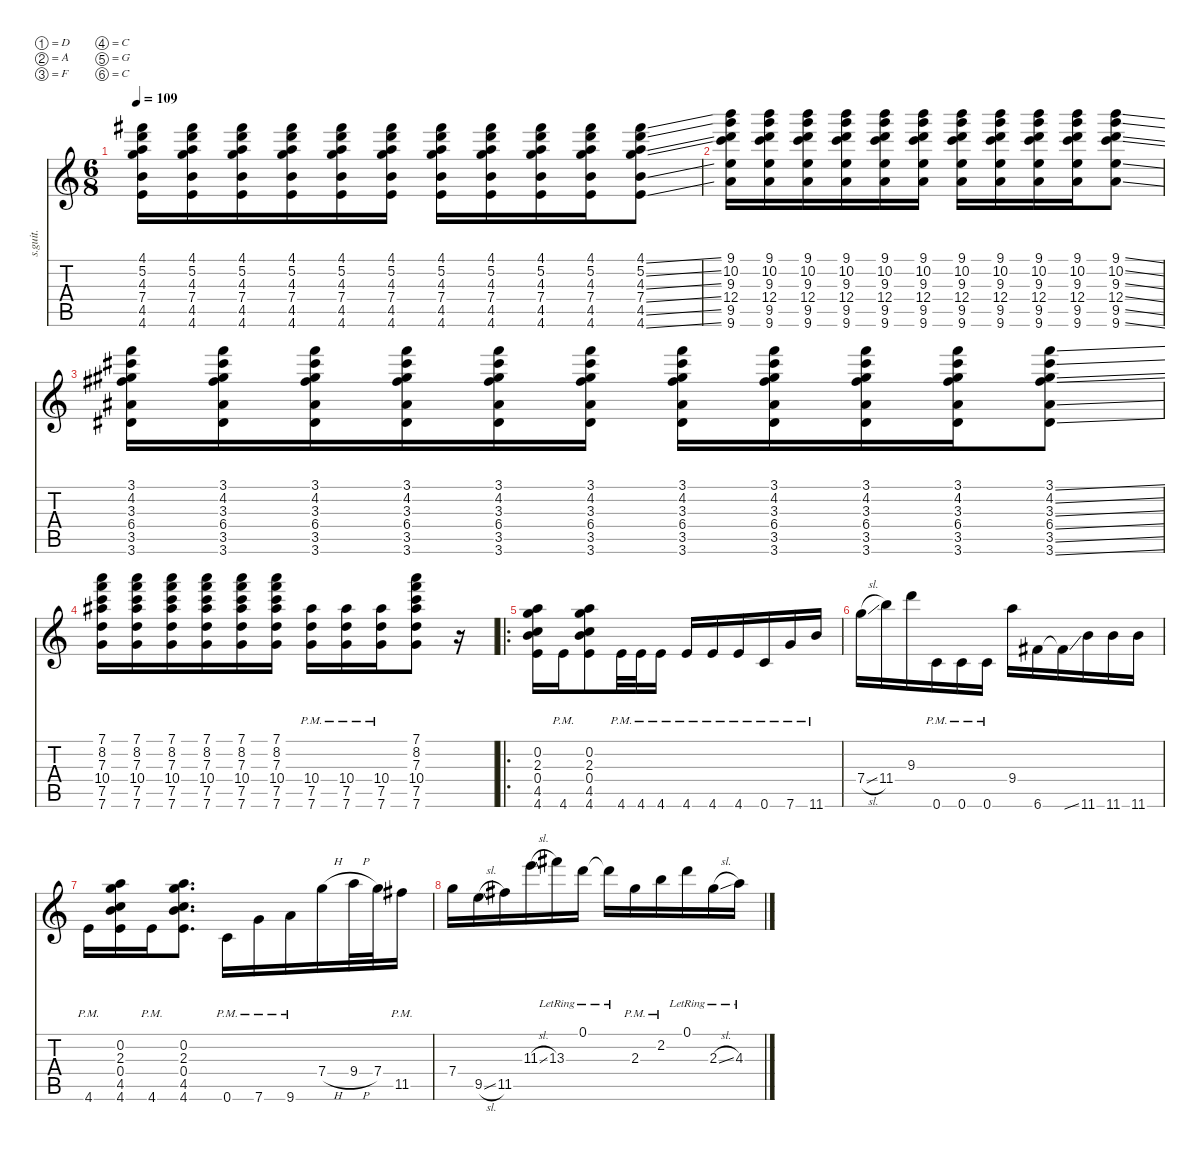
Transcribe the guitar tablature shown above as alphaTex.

\defaultSystemsLayout 4
\hideDynamics
\bracketExtendMode nobrackets
\track ("Octaver effect gt1" "s.guit.") {instrument distortionguitar}
\staff {score tabs}
\tuning (D5 A4 F4 C4 G3 C3)
\ts (6 8)
\tempo 109
\clef g2
\ks c
(4.1{acc #} 5.2 4.3 7.4 4.5 4.6).16{lyrics (0 "") lyrics (1 "") lyrics (2 "") lyrics (3 "") lyrics (4 "") dy mf} (4.1{acc #} 5.2 4.3 7.4 4.5 4.6).16{lyrics (0 "") lyrics (1 "") lyrics (2 "") lyrics (3 "") lyrics (4 "")} (4.1{acc #} 5.2 4.3 7.4 4.5 4.6).16{lyrics (0 "") lyrics (1 "") lyrics (2 "") lyrics (3 "") lyrics (4 "")} (4.1{acc #} 5.2 4.3 7.4 4.5 4.6).16{lyrics (0 "") lyrics (1 "") lyrics (2 "") lyrics (3 "") lyrics (4 "")} (4.1{acc #} 5.2 4.3 7.4 4.5 4.6).16{lyrics (0 "") lyrics (1 "") lyrics (2 "") lyrics (3 "") lyrics (4 "")} (4.1{acc #} 5.2 4.3 7.4 4.5 4.6).16{lyrics (0 "") lyrics (1 "") lyrics (2 "") lyrics (3 "") lyrics (4 "")} (4.1{acc #} 5.2 4.3 7.4 4.5 4.6).16{lyrics (0 "") lyrics (1 "") lyrics (2 "") lyrics (3 "") lyrics (4 "")} (4.1{acc #} 5.2 4.3 7.4 4.5 4.6).16{lyrics (0 "") lyrics (1 "") lyrics (2 "") lyrics (3 "") lyrics (4 "")} (4.1{acc #} 5.2 4.3 7.4 4.5 4.6).16{lyrics (0 "") lyrics (1 "") lyrics (2 "") lyrics (3 "") lyrics (4 "")} (4.1{acc #} 5.2 4.3 7.4 4.5 4.6).16{lyrics (0 "") lyrics (1 "") lyrics (2 "") lyrics (3 "") lyrics (4 "")} (4.1{ss acc #} 5.2{ss} 4.3{ss} 7.4{ss} 4.5{ss} 4.6{ss}).8{lyrics (0 "") lyrics (1 "") lyrics (2 "") lyrics (3 "") lyrics (4 "")} |
(9.1 10.2 9.3 12.4 9.5 9.6).16{lyrics (0 "") lyrics (1 "") lyrics (2 "") lyrics (3 "") lyrics (4 "")} (9.1 10.2 9.3 12.4 9.5 9.6).16{lyrics (0 "") lyrics (1 "") lyrics (2 "") lyrics (3 "") lyrics (4 "")} (9.1 10.2 9.3 12.4 9.5 9.6).16{lyrics (0 "") lyrics (1 "") lyrics (2 "") lyrics (3 "") lyrics (4 "")} (9.1 10.2 9.3 12.4 9.5 9.6).16{lyrics (0 "") lyrics (1 "") lyrics (2 "") lyrics (3 "") lyrics (4 "")} (9.1 10.2 9.3 12.4 9.5 9.6).16{lyrics (0 "") lyrics (1 "") lyrics (2 "") lyrics (3 "") lyrics (4 "")} (9.1 10.2 9.3 12.4 9.5 9.6).16{lyrics (0 "") lyrics (1 "") lyrics (2 "") lyrics (3 "") lyrics (4 "")} (9.1 10.2 9.3 12.4 9.5 9.6).16{lyrics (0 "") lyrics (1 "") lyrics (2 "") lyrics (3 "") lyrics (4 "")} (9.1 10.2 9.3 12.4 9.5 9.6).16{lyrics (0 "") lyrics (1 "") lyrics (2 "") lyrics (3 "") lyrics (4 "")} (9.1 10.2 9.3 12.4 9.5 9.6).16{lyrics (0 "") lyrics (1 "") lyrics (2 "") lyrics (3 "") lyrics (4 "")} (9.1 10.2 9.3 12.4 9.5 9.6).16{lyrics (0 "") lyrics (1 "") lyrics (2 "") lyrics (3 "") lyrics (4 "")} (9.1{ss} 10.2{ss} 9.3{ss} 12.4{ss} 9.5{ss} 9.6{ss}).8{lyrics (0 "") lyrics (1 "") lyrics (2 "") lyrics (3 "") lyrics (4 "")} |
(3.1 4.2{acc #} 3.3{acc #} 6.4{acc #} 3.5{acc #} 3.6{acc #}).16{lyrics (0 "") lyrics (1 "") lyrics (2 "") lyrics (3 "") lyrics (4 "")} (3.1 4.2{acc #} 3.3{acc #} 6.4{acc #} 3.5{acc #} 3.6{acc #}).16{lyrics (0 "") lyrics (1 "") lyrics (2 "") lyrics (3 "") lyrics (4 "")} (3.1 4.2{acc #} 3.3{acc #} 6.4{acc #} 3.5{acc #} 3.6{acc #}).16{lyrics (0 "") lyrics (1 "") lyrics (2 "") lyrics (3 "") lyrics (4 "")} (3.1 4.2{acc #} 3.3{acc #} 6.4{acc #} 3.5{acc #} 3.6{acc #}).16{lyrics (0 "") lyrics (1 "") lyrics (2 "") lyrics (3 "") lyrics (4 "")} (3.1 4.2{acc #} 3.3{acc #} 6.4{acc #} 3.5{acc #} 3.6{acc #}).16{lyrics (0 "") lyrics (1 "") lyrics (2 "") lyrics (3 "") lyrics (4 "")} (3.1 4.2{acc #} 3.3{acc #} 6.4{acc #} 3.5{acc #} 3.6{acc #}).16{lyrics (0 "") lyrics (1 "") lyrics (2 "") lyrics (3 "") lyrics (4 "")} (3.1 4.2{acc #} 3.3{acc #} 6.4{acc #} 3.5{acc #} 3.6{acc #}).16{lyrics (0 "") lyrics (1 "") lyrics (2 "") lyrics (3 "") lyrics (4 "")} (3.1 4.2{acc #} 3.3{acc #} 6.4{acc #} 3.5{acc #} 3.6{acc #}).16{lyrics (0 "") lyrics (1 "") lyrics (2 "") lyrics (3 "") lyrics (4 "")} (3.1 4.2{acc #} 3.3{acc #} 6.4{acc #} 3.5{acc #} 3.6{acc #}).16{lyrics (0 "") lyrics (1 "") lyrics (2 "") lyrics (3 "") lyrics (4 "")} (3.1 4.2{acc #} 3.3{acc #} 6.4{acc #} 3.5{acc #} 3.6{acc #}).16{lyrics (0 "") lyrics (1 "") lyrics (2 "") lyrics (3 "") lyrics (4 "")} (3.1{ss} 4.2{ss acc #} 3.3{ss acc #} 6.4{ss acc #} 3.5{ss acc #} 3.6{ss acc #}).8{lyrics (0 "") lyrics (1 "") lyrics (2 "") lyrics (3 "") lyrics (4 "")} |
(7.1 8.2 7.3 10.4{acc #} 7.5 7.6).16{lyrics (0 "") lyrics (1 "") lyrics (2 "") lyrics (3 "") lyrics (4 "")} (7.1 8.2 7.3 10.4{acc #} 7.5 7.6).16{lyrics (0 "") lyrics (1 "") lyrics (2 "") lyrics (3 "") lyrics (4 "")} (7.1 8.2 7.3 10.4{acc #} 7.5 7.6).16{lyrics (0 "") lyrics (1 "") lyrics (2 "") lyrics (3 "") lyrics (4 "")} (7.1 8.2 7.3 10.4{acc #} 7.5 7.6).16{lyrics (0 "") lyrics (1 "") lyrics (2 "") lyrics (3 "") lyrics (4 "")} (7.1 8.2 7.3 10.4{acc #} 7.5 7.6).16{lyrics (0 "") lyrics (1 "") lyrics (2 "") lyrics (3 "") lyrics (4 "")} (7.1 8.2 7.3 10.4{acc #} 7.5 7.6).16{lyrics (0 "") lyrics (1 "") lyrics (2 "") lyrics (3 "") lyrics (4 "")} (10.4{pm acc #} 7.5{pm} 7.6{pm}).16{lyrics (0 "") lyrics (1 "") lyrics (2 "") lyrics (3 "") lyrics (4 "")} (10.4{pm acc #} 7.5{pm} 7.6{pm}).16{lyrics (0 "") lyrics (1 "") lyrics (2 "") lyrics (3 "") lyrics (4 "")} (10.4{pm acc #} 7.5{pm} 7.6{pm}).16{lyrics (0 "") lyrics (1 "") lyrics (2 "") lyrics (3 "") lyrics (4 "")} (7.1 8.2 7.3 10.4{acc #} 7.5 7.6).8{lyrics (0 "") lyrics (1 "") lyrics (2 "") lyrics (3 "") lyrics (4 "")} r.16 |
\ro
(0.2 2.3 0.4 4.5 4.6).16{lyrics (0 "") lyrics (1 "") lyrics (2 "") lyrics (3 "") lyrics (4 "")} 4.6{pm}.16{lyrics (0 "") lyrics (1 "") lyrics (2 "") lyrics (3 "") lyrics (4 "")} (0.2 2.3 0.4 4.5 4.6).8{lyrics (0 "") lyrics (1 "") lyrics (2 "") lyrics (3 "") lyrics (4 "")} 4.6{pm}.32{lyrics (0 "") lyrics (1 "") lyrics (2 "") lyrics (3 "") lyrics (4 "")} 4.6{pm}.32{lyrics (0 "") lyrics (1 "") lyrics (2 "") lyrics (3 "") lyrics (4 "")} 4.6{pm}.16{lyrics (0 "") lyrics (1 "") lyrics (2 "") lyrics (3 "") lyrics (4 "")} 4.6{pm}.16{lyrics (0 "") lyrics (1 "") lyrics (2 "") lyrics (3 "") lyrics (4 "")} 4.6{pm}.16{lyrics (0 "") lyrics (1 "") lyrics (2 "") lyrics (3 "") lyrics (4 "")} 4.6{pm}.16{lyrics (0 "") lyrics (1 "") lyrics (2 "") lyrics (3 "") lyrics (4 "")} 0.6{pm}.16{lyrics (0 "") lyrics (1 "") lyrics (2 "") lyrics (3 "") lyrics (4 "")} 7.6{pm}.16{lyrics (0 "") lyrics (1 "") lyrics (2 "") lyrics (3 "") lyrics (4 "")} 11.6{pm}.16{lyrics (0 "") lyrics (1 "") lyrics (2 "") lyrics (3 "") lyrics (4 "")} |
7.4{sl}.16{lyrics (0 "") lyrics (1 "") lyrics (2 "") lyrics (3 "") lyrics (4 "")} 11.4.16{lyrics (0 "") lyrics (1 "") lyrics (2 "") lyrics (3 "") lyrics (4 "")} 9.3.16{lyrics (0 "") lyrics (1 "") lyrics (2 "") lyrics (3 "") lyrics (4 "")} 0.6{pm}.16{lyrics (0 "") lyrics (1 "") lyrics (2 "") lyrics (3 "") lyrics (4 "")} 0.6{pm}.16{lyrics (0 "") lyrics (1 "") lyrics (2 "") lyrics (3 "") lyrics (4 "")} 0.6{pm}.16{lyrics (0 "") lyrics (1 "") lyrics (2 "") lyrics (3 "") lyrics (4 "")} 9.4.16{lyrics (0 "") lyrics (1 "") lyrics (2 "") lyrics (3 "") lyrics (4 "")} 6.6{acc #}.16{lyrics (0 "") lyrics (1 "") lyrics (2 "") lyrics (3 "") lyrics (4 "")} 6.6{ss t acc #}.16{lyrics (0 "") lyrics (1 "") lyrics (2 "") lyrics (3 "") lyrics (4 "")} 11.6.16{lyrics (0 "") lyrics (1 "") lyrics (2 "") lyrics (3 "") lyrics (4 "")} 11.6.16{lyrics (0 "") lyrics (1 "") lyrics (2 "") lyrics (3 "") lyrics (4 "")} 11.6.16{lyrics (0 "") lyrics (1 "") lyrics (2 "") lyrics (3 "") lyrics (4 "")} |
4.6{pm}.16{lyrics (0 "") lyrics (1 "") lyrics (2 "") lyrics (3 "") lyrics (4 "")} (0.2 2.3 0.4 4.5 4.6).16{lyrics (0 "") lyrics (1 "") lyrics (2 "") lyrics (3 "") lyrics (4 "")} 4.6{pm}.16{lyrics (0 "") lyrics (1 "") lyrics (2 "") lyrics (3 "") lyrics (4 "")} (0.2 2.3 0.4 4.5 4.6).8{d lyrics (0 "") lyrics (1 "") lyrics (2 "") lyrics (3 "") lyrics (4 "")} 0.6{pm}.16{lyrics (0 "") lyrics (1 "") lyrics (2 "") lyrics (3 "") lyrics (4 "")} 7.6{pm}.16{lyrics (0 "") lyrics (1 "") lyrics (2 "") lyrics (3 "") lyrics (4 "")} 9.6{pm}.16{lyrics (0 "") lyrics (1 "") lyrics (2 "") lyrics (3 "") lyrics (4 "")} 7.4{h}.16{lyrics (0 "") lyrics (1 "") lyrics (2 "") lyrics (3 "") lyrics (4 "")} 9.4{h}.32{lyrics (0 "") lyrics (1 "") lyrics (2 "") lyrics (3 "") lyrics (4 "")} 7.4.32{lyrics (0 "") lyrics (1 "") lyrics (2 "") lyrics (3 "") lyrics (4 "")} 11.5{pm acc #}.16{lyrics (0 "") lyrics (1 "") lyrics (2 "") lyrics (3 "") lyrics (4 "")} |
7.4.16{lyrics (0 "") lyrics (1 "") lyrics (2 "") lyrics (3 "") lyrics (4 "")} 9.5{sl}.16{lyrics (0 "") lyrics (1 "") lyrics (2 "") lyrics (3 "") lyrics (4 "")} 11.5{acc #}.16{lyrics (0 "") lyrics (1 "") lyrics (2 "") lyrics (3 "") lyrics (4 "")} 11.3{sl}.16{lyrics (0 "") lyrics (1 "") lyrics (2 "") lyrics (3 "") lyrics (4 "")} 13.3{lr acc #}.16{lyrics (0 "") lyrics (1 "") lyrics (2 "") lyrics (3 "") lyrics (4 "")} 0.1{lr}.16{lyrics (0 "") lyrics (1 "") lyrics (2 "") lyrics (3 "") lyrics (4 "")} 0.1{lr t}.16{lyrics (0 "") lyrics (1 "") lyrics (2 "") lyrics (3 "") lyrics (4 "")} 2.3{pm}.16{lyrics (0 "") lyrics (1 "") lyrics (2 "") lyrics (3 "") lyrics (4 "")} 2.2{pm}.16{lyrics (0 "") lyrics (1 "") lyrics (2 "") lyrics (3 "") lyrics (4 "")} 0.1{lr}.16{lyrics (0 "") lyrics (1 "") lyrics (2 "") lyrics (3 "") lyrics (4 "")} 2.3{sl lr}.16{lyrics (0 "") lyrics (1 "") lyrics (2 "") lyrics (3 "") lyrics (4 "")} 4.3{lr}.16{lyrics (0 "") lyrics (1 "") lyrics (2 "") lyrics (3 "") lyrics (4 "")}
